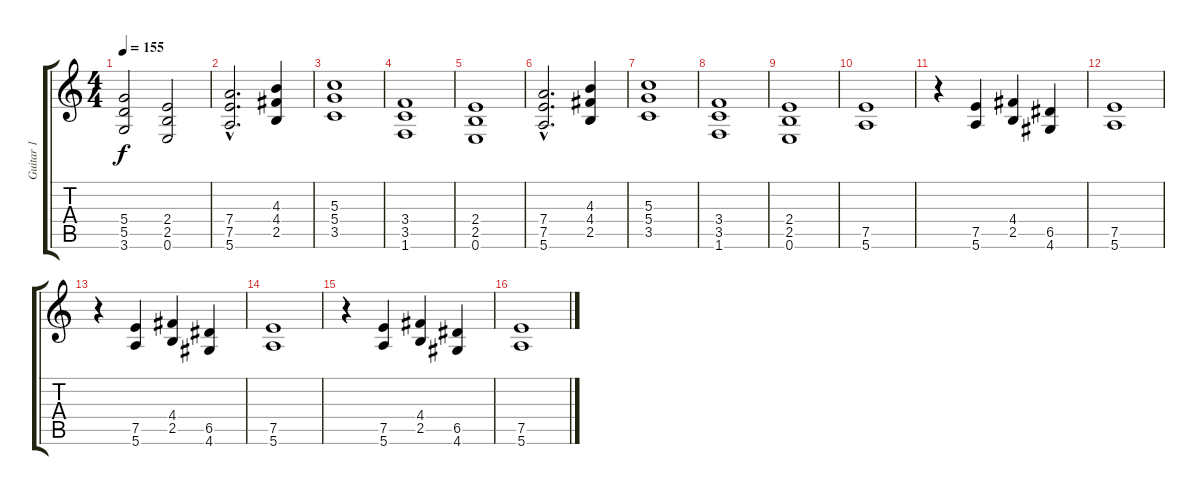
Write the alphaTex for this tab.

\track ("Guitar 1" "Guitar 1") {instrument distortionguitar}
\staff {score tabs}
\tuning (E4 B3 G3 D3 A2 E2) {hide}
\ts (4 4)
\tempo 155
\clef g2
\ks c
(5.4 5.5 3.6).2{dy f} (2.4 2.5 0.6).2 |
(7.4{hac} 7.5{hac} 5.6{hac}).2{d} (4.3 4.4 2.5).4 |
(5.3 5.4 3.5).1 |
(3.4 3.5 1.6).1 |
(2.4 2.5 0.6).1 |
(7.4{hac} 7.5{hac} 5.6{hac}).2{d} (4.3 4.4 2.5).4 |
(5.3 5.4 3.5).1 |
(3.4 3.5 1.6).1 |
(2.4 2.5 0.6).1 |
(7.5 5.6).1 |
r.4 (7.5 5.6).4 (4.4 2.5).4 (6.5 4.6).4 |
(7.5 5.6).1 |
r.4 (7.5 5.6).4 (4.4 2.5).4 (6.5 4.6).4 |
(7.5 5.6).1 |
r.4 (7.5 5.6).4 (4.4 2.5).4 (6.5 4.6).4 |
(7.5 5.6).1
